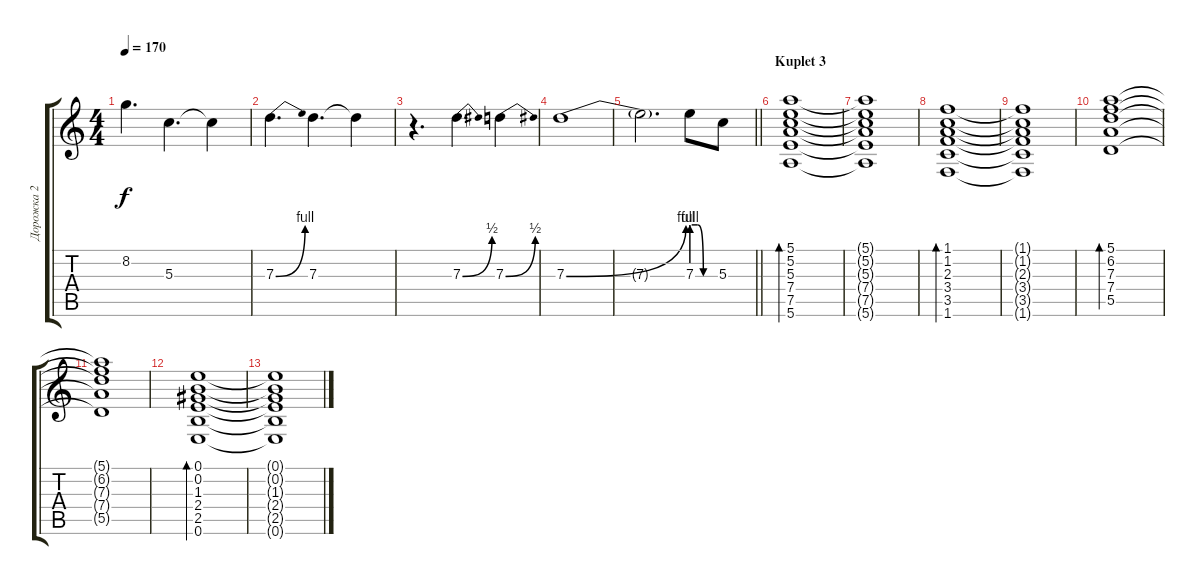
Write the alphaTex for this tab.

\track ("Дорожка 2" "Дорожка 2") {instrument acousticguitarsteel}
\staff {score tabs}
\tuning (E4 B3 G3 D3 A2 E2) {hide}
\ts (4 4)
\tempo 170
\clef g2
\ks c
8.2.4{d dy f} 5.3.4{d} 5.3{t}.4 |
7.3{be (bend 0 0 60 4)}.4{d} 7.3.4{d} 7.3{t}.4 |
r.4{d} 7.3{be (bend 0 0 60 2)}.4{d} 7.3{be (bend 0 0 60 2)}.4 |
7.3{be (bend 0 0 60 4)}.1 |
\barLineRight lightlight
7.3{t}.2{d} 7.3{be (custom 0 4 15 4 30 0 60 0)}.8 5.3.8 |
\section ("" "Kuplet 3")
(5.1 5.2 5.3 7.4 7.5 5.6).1{bd 60} |
(5.1{t} 5.2{t} 5.3{t} 7.4{t} 7.5{t} 5.6{t}).1 |
(1.1 1.2 2.3 3.4 3.5 1.6).1{bd 60} |
(1.1{t} 1.2{t} 2.3{t} 3.4{t} 3.5{t} 1.6{t}).1 |
(5.1 6.2 7.3 7.4 5.5).1{bd 60} |
(5.1{t} 6.2{t} 7.3{t} 7.4{t} 5.5{t}).1 |
(0.1 0.2 1.3 2.4 2.5 0.6).1{bd 60} |
(0.1{t} 0.2{t} 1.3{t} 2.4{t} 2.5{t} 0.6{t}).1
